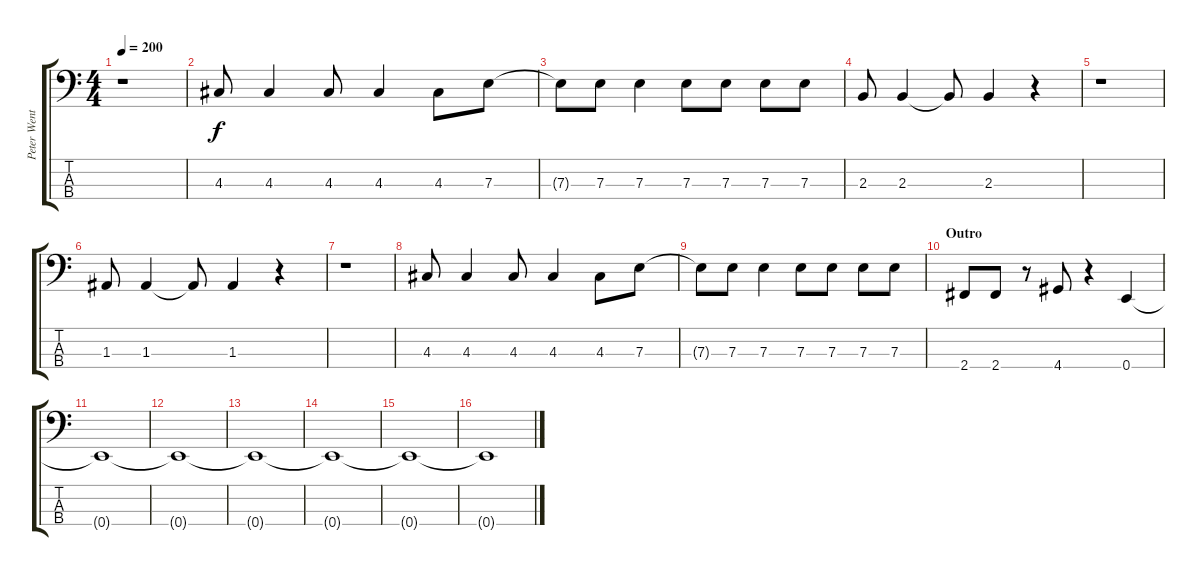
\track ("Peter Wentz (Bass)" "Peter Went") {instrument electricbasspick}
\staff {score tabs}
\tuning (G2 D2 A1 E1) {hide}
\ts (4 4)
\tempo 200
\clef f4
\ks c
r.1{dy f} |
4.3.8 4.3.4 4.3.8 4.3.4 4.3.8 7.3.8 |
7.3{t}.8 7.3.8 7.3.4 7.3.8 7.3.8 7.3.8 7.3.8 |
2.3.8 2.3.4 2.3{t}.8 2.3.4 r.4 |
r.1 |
1.3.8 1.3.4 1.3{t}.8 1.3.4 r.4 |
r.1 |
4.3.8 4.3.4 4.3.8 4.3.4 4.3.8 7.3.8 |
7.3{t}.8 7.3.8 7.3.4 7.3.8 7.3.8 7.3.8 7.3.8 |
\section ("" "Outro")
2.4.8 2.4.8 r.8 4.4.8 r.4 0.4.4 |
0.4{t}.1 |
0.4{t}.1 |
0.4{t}.1 |
0.4{t}.1 |
0.4{t}.1 |
0.4{t}.1
